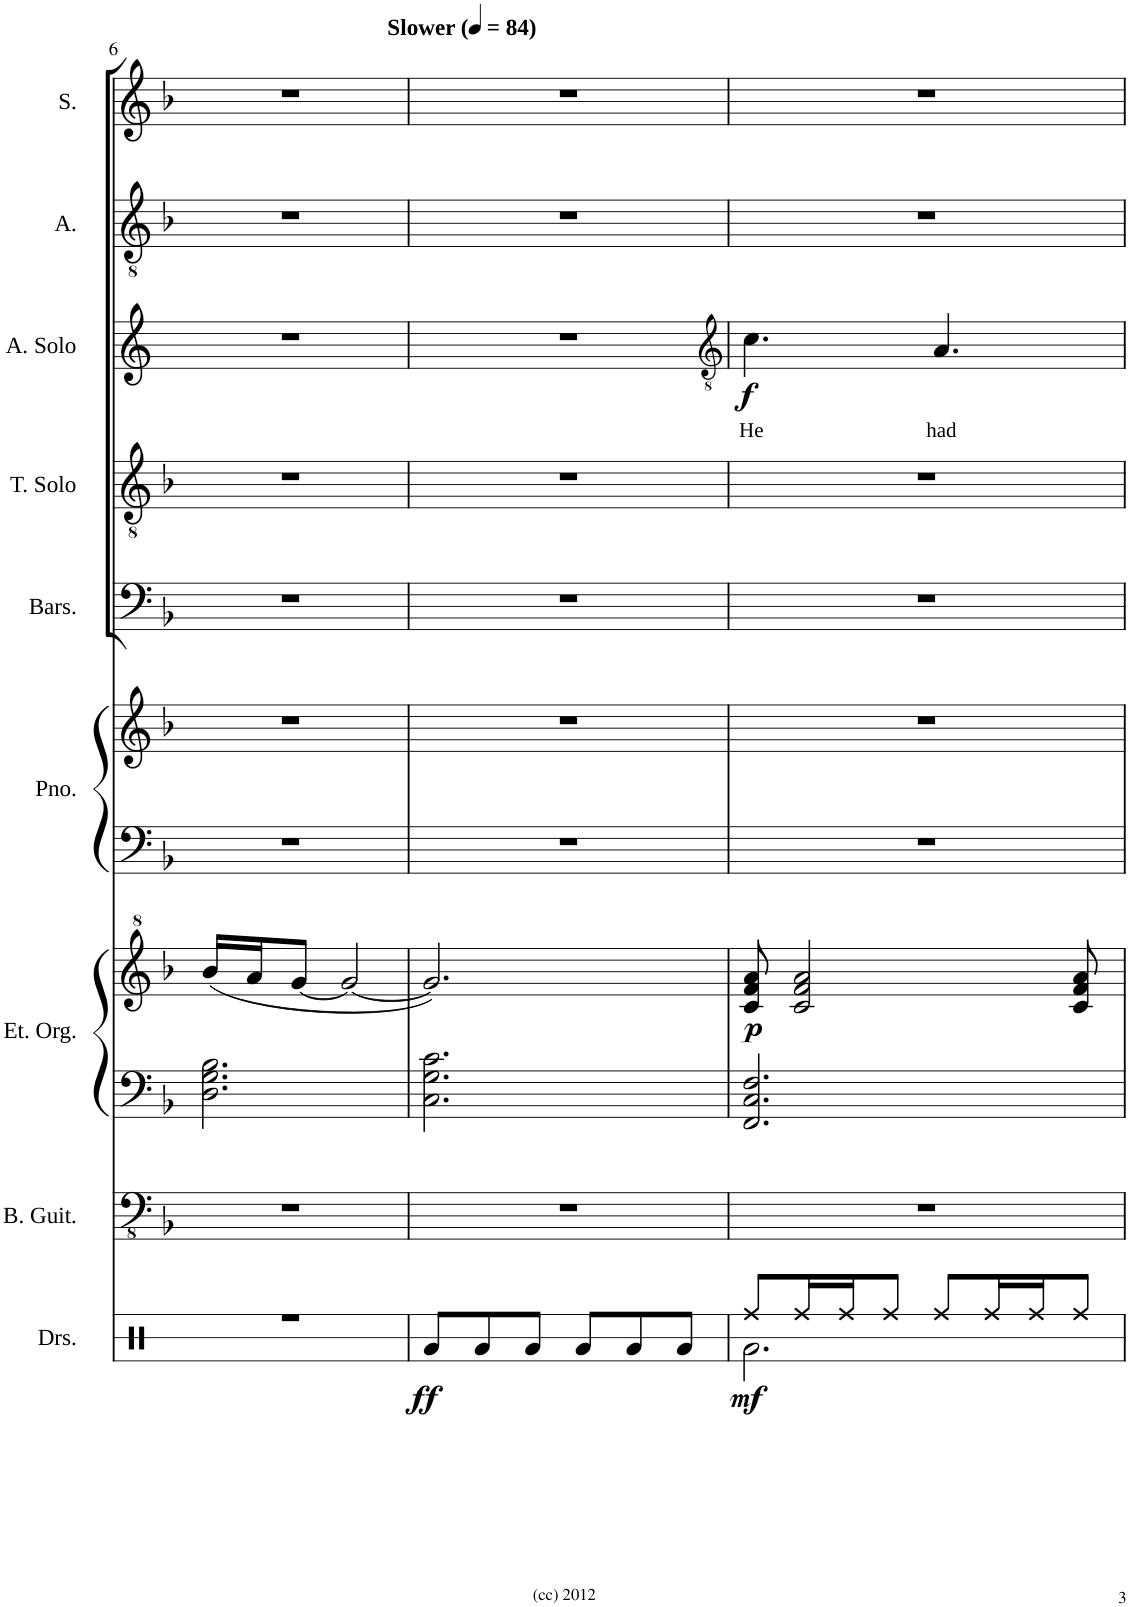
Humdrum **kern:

**kern	**dynam	**kern	**kern	**kern	**dynam	**kern	**kern	**kern	**kern	**kern	**text	**dynam	**kern	**kern
*part9	*part9	*part8	*part7	*part7	*part7	*part6	*part6	*part5	*part4	*part3	*part3	*part3	*part2	*part1
*staff11	*staff11	*staff10	*staff9	*staff8	*staff8/9	*staff7	*staff6	*staff5	*staff4	*staff3	*staff3	*staff3	*staff2	*staff1
*I"Drumset	*	*I"Bass Guitar	*I"Electronic Organ	*	*	*I"Piano	*	*I"Baritones	*I"Tenor Solo	*I"Alto Solo	*	*	*I"Alto	*I"Soprano
*I'Drs.	*	*I'B. Guit.	*I'Et. Org.	*	*	*I'Pno.	*	*I'Bars.	*I'T. Solo	*I'A. Solo	*	*	*I'A.	*I'S.
!!LO:PB:g=z
*clefX	*	*clefFv4	*clefF4	*clefG^2	*	*clefF4	*clefG2	*clefF4	*clefGv2	*clefG2	*	*	*clefGv2	*clefG2
*k[]	*	*k[b-]	*k[b-]	*k[b-]	*	*k[b-]	*k[b-]	*k[b-]	*k[b-]	*k[]	*	*	*k[b-]	*k[b-]
*M6/8	*	*M6/8	*M6/8	*M6/8	*	*M6/8	*M6/8	*M6/8	*M6/8	*M6/8	*	*	*M6/8	*M6/8
=6	=6	=6	=6	=6	=6	=6	=6	=6	=6	=6	=6	=6	=6	=6
2.r	.	2.r	2.D\ 2.G\ 2.B-\	(16bb-/LL	.	2.r	2.r	2.r	2.r	2.r	.	.	2.r	2.r
.	.	.	.	16aa/J	.	.	.	.	.	.	.	.	.	.
.	.	.	.	[8gg/J	.	.	.	.	.	.	.	.	.	.
.	.	.	.	2gg/_	.	.	.	.	.	.	.	.	.	.
=7	=7	=7	=7	=7	=7	=7	=7	=7	=7	=7	=7	=7	=7	=7
*	*	*	*	*	*	*	*	*	*	*	*	*	*	*MM84
!	!	!	!	!	!	!	!	!	!	!	!	!	!	!LO:TX:a:B:t=Slower
!	!LO:DY:b	!	!	!	!	!	!	!	!	!	!	!	!	!
8Ra/L	ff	2.r	2.C\ 2.G\ 2.c\	2.gg/])	.	2.r	2.r	2.r	2.r	2.r	.	.	2.r	2.r
8Ra/	.	.	.	.	.	.	.	.	.	.	.	.	.	.
8Ra/J	.	.	.	.	.	.	.	.	.	.	.	.	.	.
8Ra/L	.	.	.	.	.	.	.	.	.	.	.	.	.	.
8Ra/	.	.	.	.	.	.	.	.	.	.	.	.	.	.
8Ra/J	.	.	.	.	.	.	.	.	.	.	.	.	.	.
=8	=8	=8	=8	=8	=8	=8	=8	=8	=8	=8	=8	=8	=8	=8
*	*	*	*	*	*	*	*	*	*	*clefGv2	*	*	*	*
*^	*	*	*	*	*	*	*	*	*	*	*	*	*	*
!	!	!LO:DY:b	!	!	!	!LO:DY:b	!	!	!	!	!	!LO:LY:b	!LO:DY:b	!	!
8Rdd/L	2.Ra\	mf	2.r	2.FF/ 2.C/ 2.F/	8cc/ 8ff/ 8aa/	p	2.r	2.r	2.r	2.r	4.c\	He	f	2.r	2.r
16Rdd/L	.	.	.	.	2cc/ 2ff/ 2aa/	.	.	.	.	.	.	.	.	.	.
16Rdd/J	.	.	.	.	.	.	.	.	.	.	.	.	.	.	.
8Rdd/J	.	.	.	.	.	.	.	.	.	.	.	.	.	.	.
!	!	!	!	!	!	!	!	!	!	!	!	!LO:LY:b	!	!	!
8Rdd/L	.	.	.	.	.	.	.	.	.	.	4.A/	had	.	.	.
16Rdd/L	.	.	.	.	.	.	.	.	.	.	.	.	.	.	.
16Rdd/J	.	.	.	.	.	.	.	.	.	.	.	.	.	.	.
8Rdd/J	.	.	.	.	8cc/ 8ff/ 8aa/	.	.	.	.	.	.	.	.	.	.
*v	*v	*	*	*	*	*	*	*	*	*	*	*	*	*	*
=	=	=	=	=	=	=	=	=	=	=	=	=	=	=
*-	*-	*-	*-	*-	*-	*-	*-	*-	*-	*-	*-	*-	*-	*-
